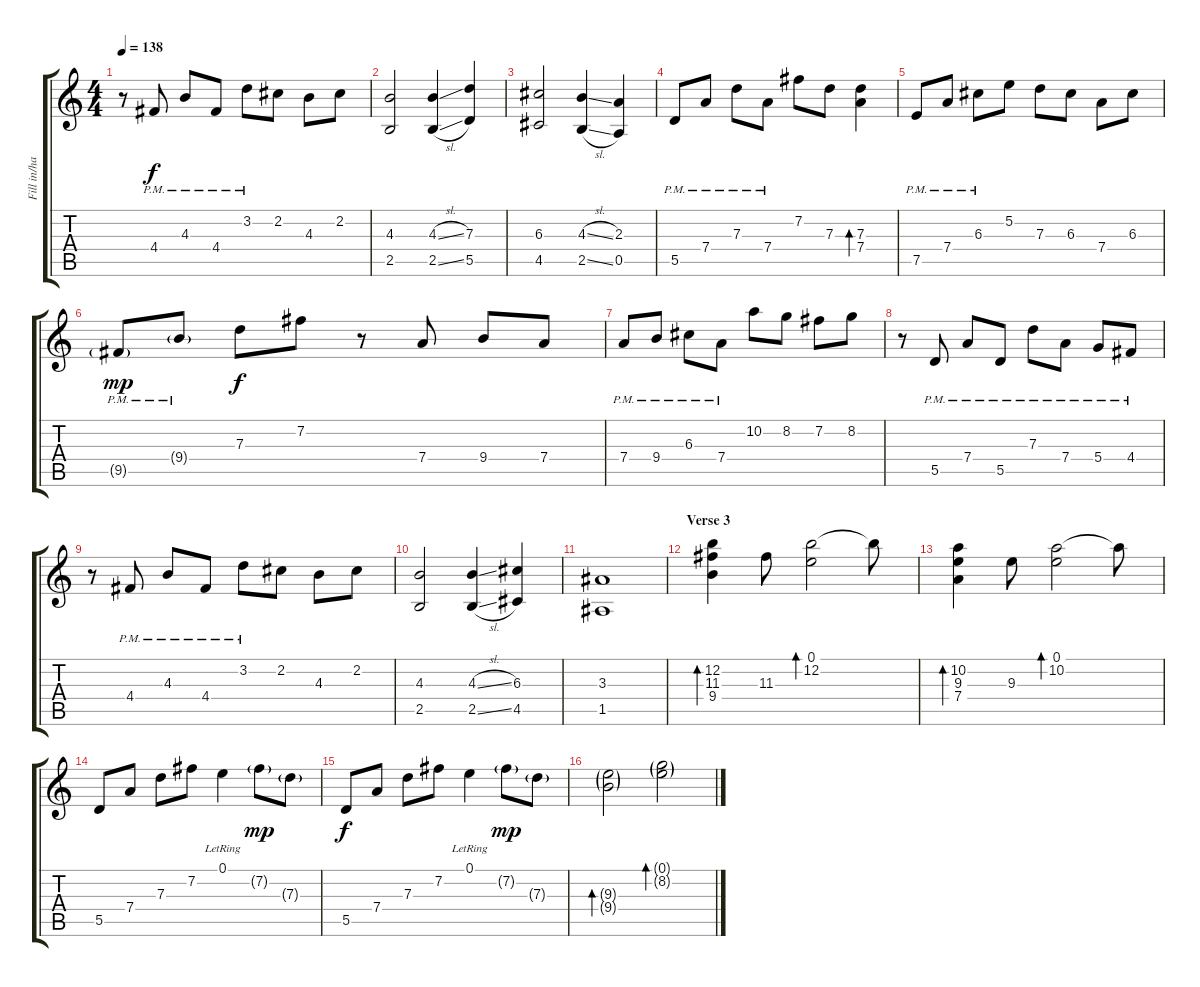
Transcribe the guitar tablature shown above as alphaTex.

\track ("Fill in/harmony" "Fill in/ha") {instrument acousticguitarsteel}
\staff {score tabs}
\tuning (E4 B3 G3 D3 A2 E2) {hide}
\ts (4 4)
\tempo 138
\clef g2
\ks c
r.8{dy f} 4.4{pm}.8 4.3{pm}.8 4.4{pm}.8 3.2{pm}.8 2.2.8 4.3.8 2.2.8 |
(4.3 2.5).2 (4.3{sl} 2.5{sl}).4 (7.3 5.5).4 |
(6.3 4.5).2 (4.3{sl} 2.5{sl}).4 (2.3 0.5).4 |
\section ("" "")
5.5{pm}.8{instrument distortionguitar} 7.4{pm}.8 7.3{pm}.8 7.4{pm}.8 7.2.8 7.3.8 (7.3 7.4).4{bd 120} |
7.5{pm}.8 7.4{pm}.8 6.3{pm}.8 5.2.8 7.3.8 6.3.8 7.4.8 6.3.8 |
9.5{g pm}.8{dy mp} 9.4{g pm}.8 7.3.8{dy f} 7.2.8 r.8 7.4.8 9.4.8 7.4.8 |
7.4{pm}.8 9.4{pm}.8 6.3{pm}.8 7.4{pm}.8 10.2.8 8.2.8 7.2.8 8.2.8 |
r.8 5.5{pm}.8 7.4{pm}.8 5.5{pm}.8 7.3{pm}.8 7.4{pm}.8 5.4{pm}.8 4.4{pm}.8 |
r.8 4.4{pm}.8 4.3{pm}.8 4.4{pm}.8 3.2{pm}.8 2.2.8 4.3.8 2.2.8 |
(4.3 2.5).2 (4.3{sl} 2.5{sl}).4 (6.3 4.5).4 |
(3.3 1.5).1 |
\section ("" "Verse 3")
(12.2 11.3 9.4).4{bd 480 instrument acousticguitarsteel} 11.3.8 (0.1 12.2).2{bd 240} 12.2{t}.8 |
(10.2 9.3 7.4).4{bd 480} 9.3.8 (0.1 10.2).2{bd 240} 10.2{t}.8 |
5.5.8 7.4.8 7.3.8 7.2.8 0.1{lr}.4 7.2{g}.8{dy mp} 7.3{g}.8 |
5.5.8{dy f} 7.4.8 7.3.8 7.2.8 0.1{lr}.4 7.2{g}.8{dy mp} 7.3{g}.8 |
(9.3{g} 9.4{g}).2{bd 240} (0.1{g} 8.2{g}).2{bd 240}
